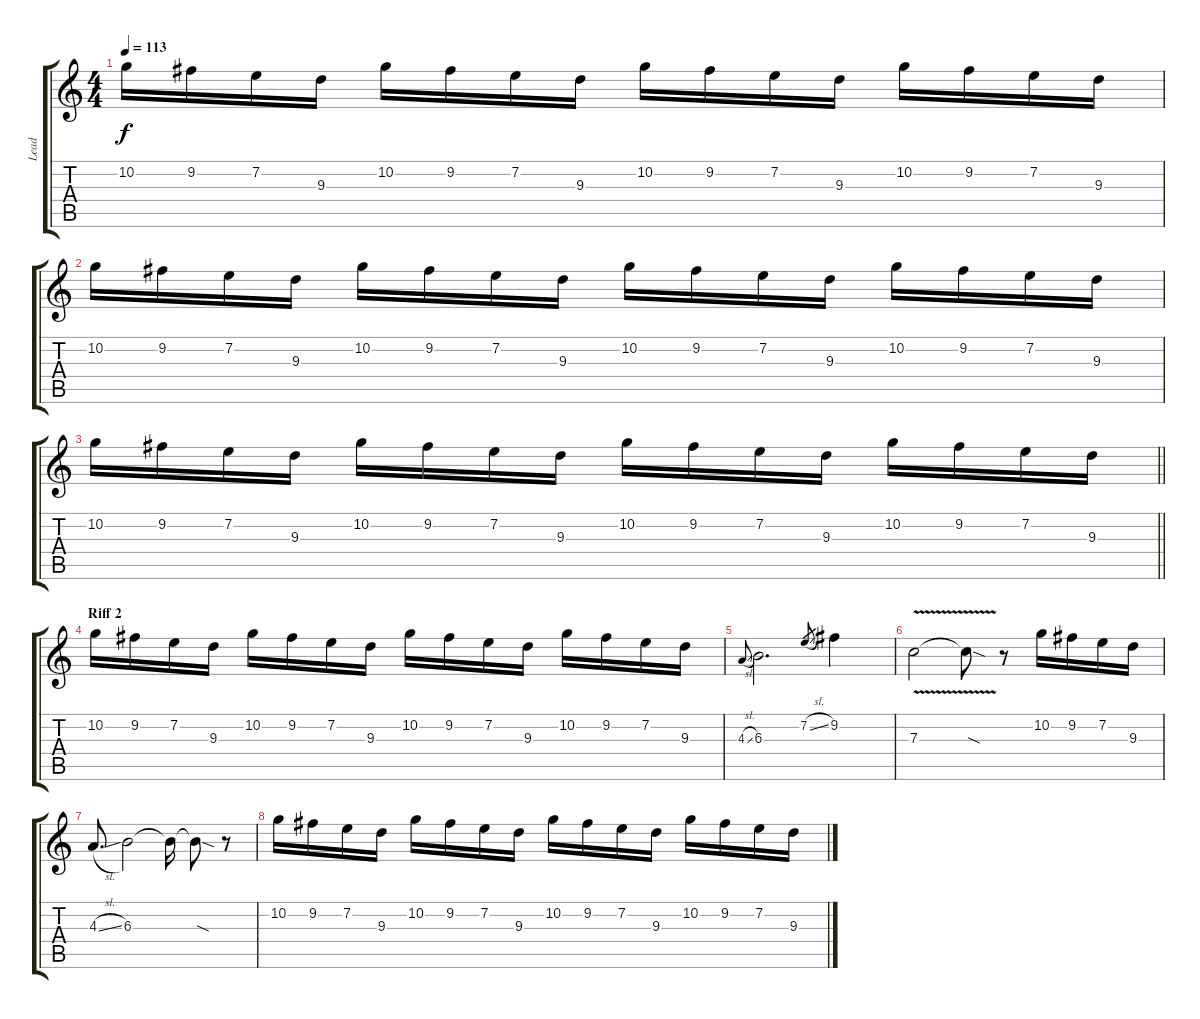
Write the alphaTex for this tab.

\track ("Lead" "Lead") {instrument overdrivenguitar}
\staff {score tabs}
\tuning (D4 A3 F3 C3 G2 D2) {hide}
\ts (4 4)
\tempo 113
\clef g2
\ks c
10.2.16{dy f} 9.2.16 7.2.16 9.3.16 10.2.16 9.2.16 7.2.16 9.3.16 10.2.16 9.2.16 7.2.16 9.3.16 10.2.16 9.2.16 7.2.16 9.3.16 |
10.2.16 9.2.16 7.2.16 9.3.16 10.2.16 9.2.16 7.2.16 9.3.16 10.2.16 9.2.16 7.2.16 9.3.16 10.2.16 9.2.16 7.2.16 9.3.16 |
\barLineRight lightlight
10.2.16 9.2.16 7.2.16 9.3.16 10.2.16 9.2.16 7.2.16 9.3.16 10.2.16 9.2.16 7.2.16 9.3.16 10.2.16 9.2.16 7.2.16 9.3.16 |
\section ("" "Riff 2")
10.2.16 9.2.16 7.2.16 9.3.16 10.2.16 9.2.16 7.2.16 9.3.16 10.2.16 9.2.16 7.2.16 9.3.16 10.2.16 9.2.16 7.2.16 9.3.16 |
4.3{sl}.8{gr onbeat} 6.3.2{d} 7.2{sl}.8{gr} 9.2.4 |
7.3{v}.2 7.3{sod t}.8 r.8 10.2.16 9.2.16 7.2.16 9.3.16 |
4.3{sl}.8{d} 6.3.2 6.3{t}.16 6.3{sod t}.8 r.8 |
10.2.16 9.2.16 7.2.16 9.3.16 10.2.16 9.2.16 7.2.16 9.3.16 10.2.16 9.2.16 7.2.16 9.3.16 10.2.16 9.2.16 7.2.16 9.3.16
